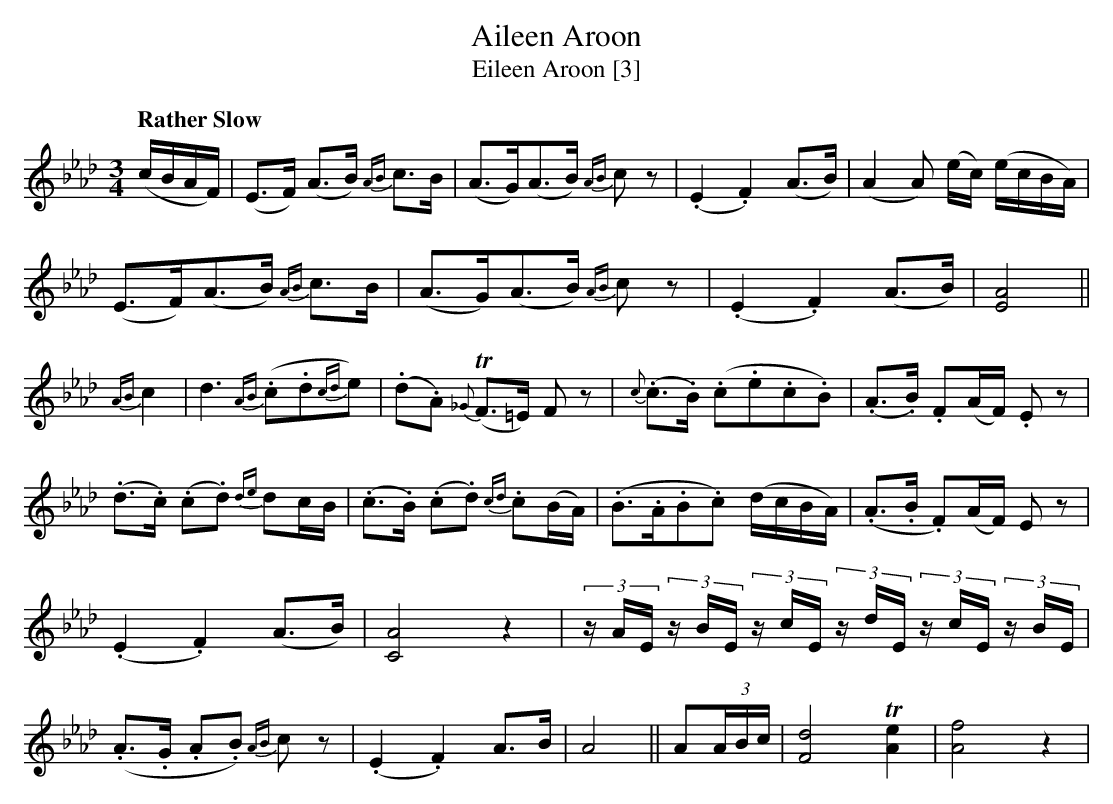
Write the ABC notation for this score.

X:1
T:Aileen Aroon
T:Eileen Aroon [3]
M:3/4
L:1/8
Q:"Rather Slow"
K:Ab
(c/B/A/F/)|(E>F) (A>B) {AB}c>B|(A>G)(A>B) {AB}cz|(.E2.F2) (A>B)|(A2A) (e/c/) (e/c/B/A/)|
(E>F)(A>B) {AB}c>B|(A>G)(A>B) {AB}cz|(.E2.F2) (A>B)|[E4A4]||
{AB}c2|d3 {AB}(.c.d{cd}e)|(.d.A) {_G}T(F>=E) Fz|{c}(.c>.B) (.c.e.c.B)|(.A>.B) .F(A/F/) .Ez|
(.d>.c) (.c.d) {de}dc/B/|(.c>.B) (.c.d) {cd}.c(B/A/)|(.B>.A.B.c) (d/c/B/A/)|(.A>.B .F)(A/F/) Ez|
(.E2.F2 ) (A>B)|[C4A4] z2|(3z/A/E/ (3z/B/E/ (3z/c/E/ (3z/d/E/ (3z/c/E/ (3z/B/E/|
(.A>.G .A.B) {AB}cz|(.E2.F2) A>B|A4||A(3A/B/c/|[F4d4]T[A2e2]|[A4f4]z2|
